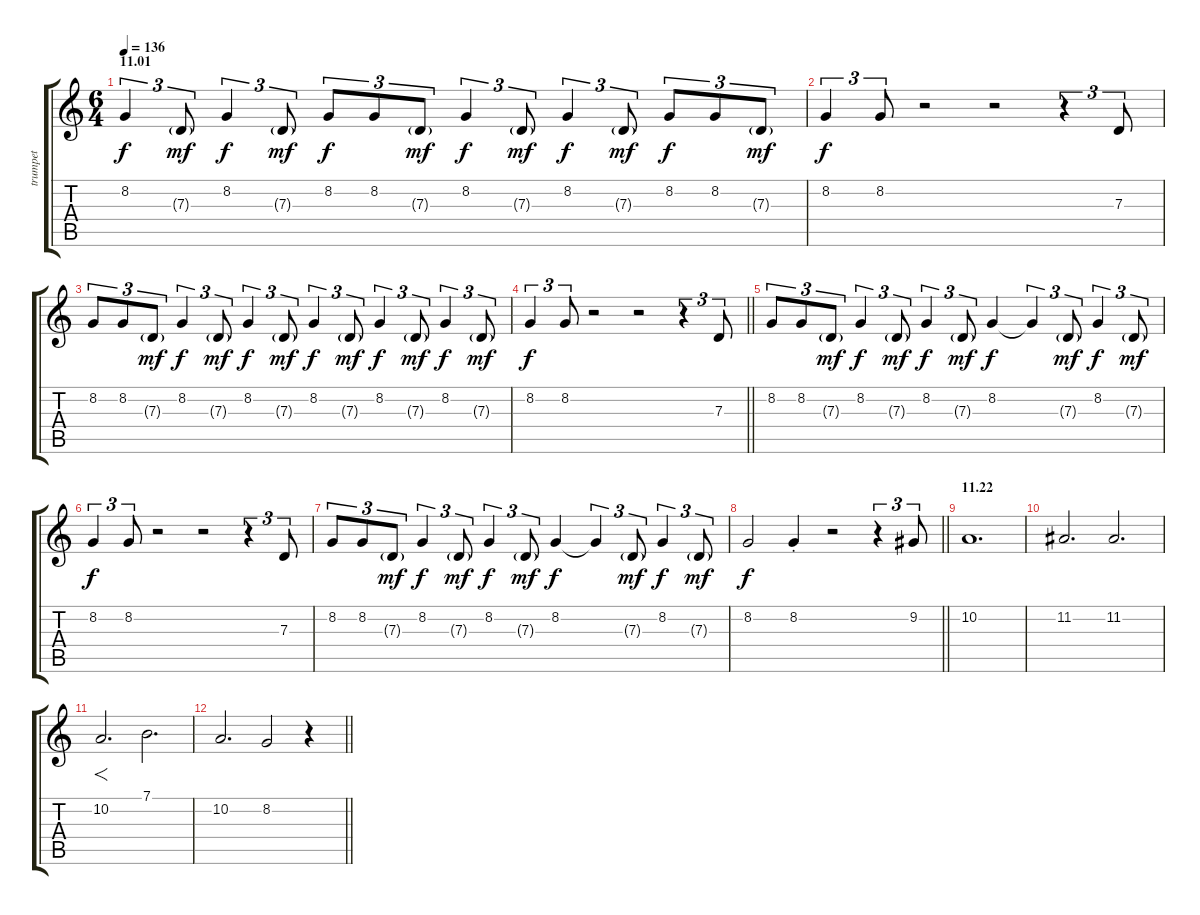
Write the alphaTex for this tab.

\track ("trumpet" "trumpet") {instrument trumpet}
\staff {score tabs}
\tuning (E4 B3 G3 D3 A2 E2) {hide}
\ts (6 4)
\section ("" "11.01")
\tempo 136
\clef g2
\ks c
8.2.4{tu (3 2) dy f} 7.3{g}.8{tu (3 2) dy mf} 8.2.4{tu (3 2) dy f} 7.3{g}.8{tu (3 2) dy mf} 8.2.8{tu (3 2) dy f} 8.2.8{tu (3 2)} 7.3{g}.8{tu (3 2) dy mf} 8.2.4{tu (3 2) dy f} 7.3{g}.8{tu (3 2) dy mf} 8.2.4{tu (3 2) dy f} 7.3{g}.8{tu (3 2) dy mf} 8.2.8{tu (3 2) dy f} 8.2.8{tu (3 2)} 7.3{g}.8{tu (3 2) dy mf} |
8.2.4{tu (3 2) dy f} 8.2.8{tu (3 2)} r.2 r.2 r.4{tu (3 2)} 7.3.8{tu (3 2)} |
8.2.8{tu (3 2)} 8.2.8{tu (3 2)} 7.3{g}.8{tu (3 2) dy mf} 8.2.4{tu (3 2) dy f} 7.3{g}.8{tu (3 2) dy mf} 8.2.4{tu (3 2) dy f} 7.3{g}.8{tu (3 2) dy mf} 8.2.4{tu (3 2) dy f} 7.3{g}.8{tu (3 2) dy mf} 8.2.4{tu (3 2) dy f} 7.3{g}.8{tu (3 2) dy mf} 8.2.4{tu (3 2) dy f} 7.3{g}.8{tu (3 2) dy mf} |
\barLineRight lightlight
8.2.4{tu (3 2) dy f} 8.2.8{tu (3 2)} r.2 r.2 r.4{tu (3 2)} 7.3.8{tu (3 2)} |
8.2.8{tu (3 2)} 8.2.8{tu (3 2)} 7.3{g}.8{tu (3 2) dy mf} 8.2.4{tu (3 2) dy f} 7.3{g}.8{tu (3 2) dy mf} 8.2.4{tu (3 2) dy f} 7.3{g}.8{tu (3 2) dy mf} 8.2.4{dy f} 8.2{t}.4{tu (3 2)} 7.3{g}.8{tu (3 2) dy mf} 8.2.4{tu (3 2) dy f} 7.3{g}.8{tu (3 2) dy mf} |
8.2.4{tu (3 2) dy f} 8.2.8{tu (3 2)} r.2 r.2 r.4{tu (3 2)} 7.3.8{tu (3 2)} |
8.2.8{tu (3 2)} 8.2.8{tu (3 2)} 7.3{g}.8{tu (3 2) dy mf} 8.2.4{tu (3 2) dy f} 7.3{g}.8{tu (3 2) dy mf} 8.2.4{tu (3 2) dy f} 7.3{g}.8{tu (3 2) dy mf} 8.2.4{dy f} 8.2{t}.4{tu (3 2)} 7.3{g}.8{tu (3 2) dy mf} 8.2.4{tu (3 2) dy f} 7.3{g}.8{tu (3 2) dy mf} |
\barLineRight lightlight
8.2.2{dy f} 8.2{st}.4 r.2 r.4{tu (3 2)} 9.2.8{tu (3 2)} |
\section ("" "11.22")
10.2.1{d} |
11.2.2{d} 11.2.2{d} |
10.2.2{f d} 7.1.2{d} |
\barLineRight lightlight
10.2.2{d} 8.2.2 r.4
